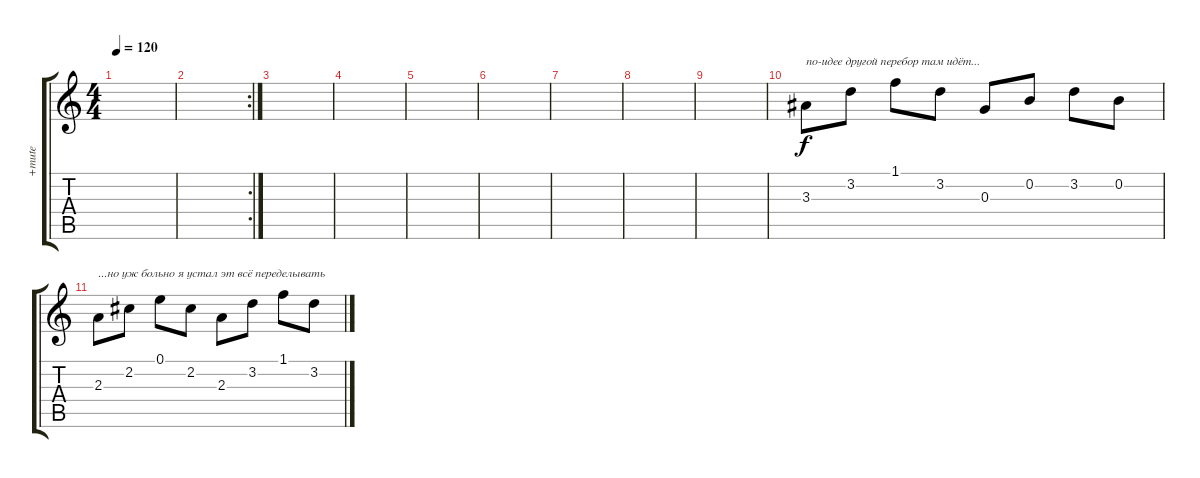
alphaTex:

\track ("+mute" "+mute") {instrument electricguitarmuted}
\staff {score tabs}
\tuning (E4 B3 G3 D3 A2 D2) {hide}
\ts (4 4)
\tempo 120
\clef g2
\ks c
|
\rc 2
|
|
|
|
|
|
|
|
3.3.8{txt "по-идее другой перебор там идёт..."} 3.2.8 1.1.8 3.2.8 0.3.8 0.2.8 3.2.8 0.2.8 |
2.3.8{txt "...но уж больно я устал эт всё переделывать"} 2.2.8 0.1.8 2.2.8 2.3.8 3.2.8 1.1.8 3.2.8
